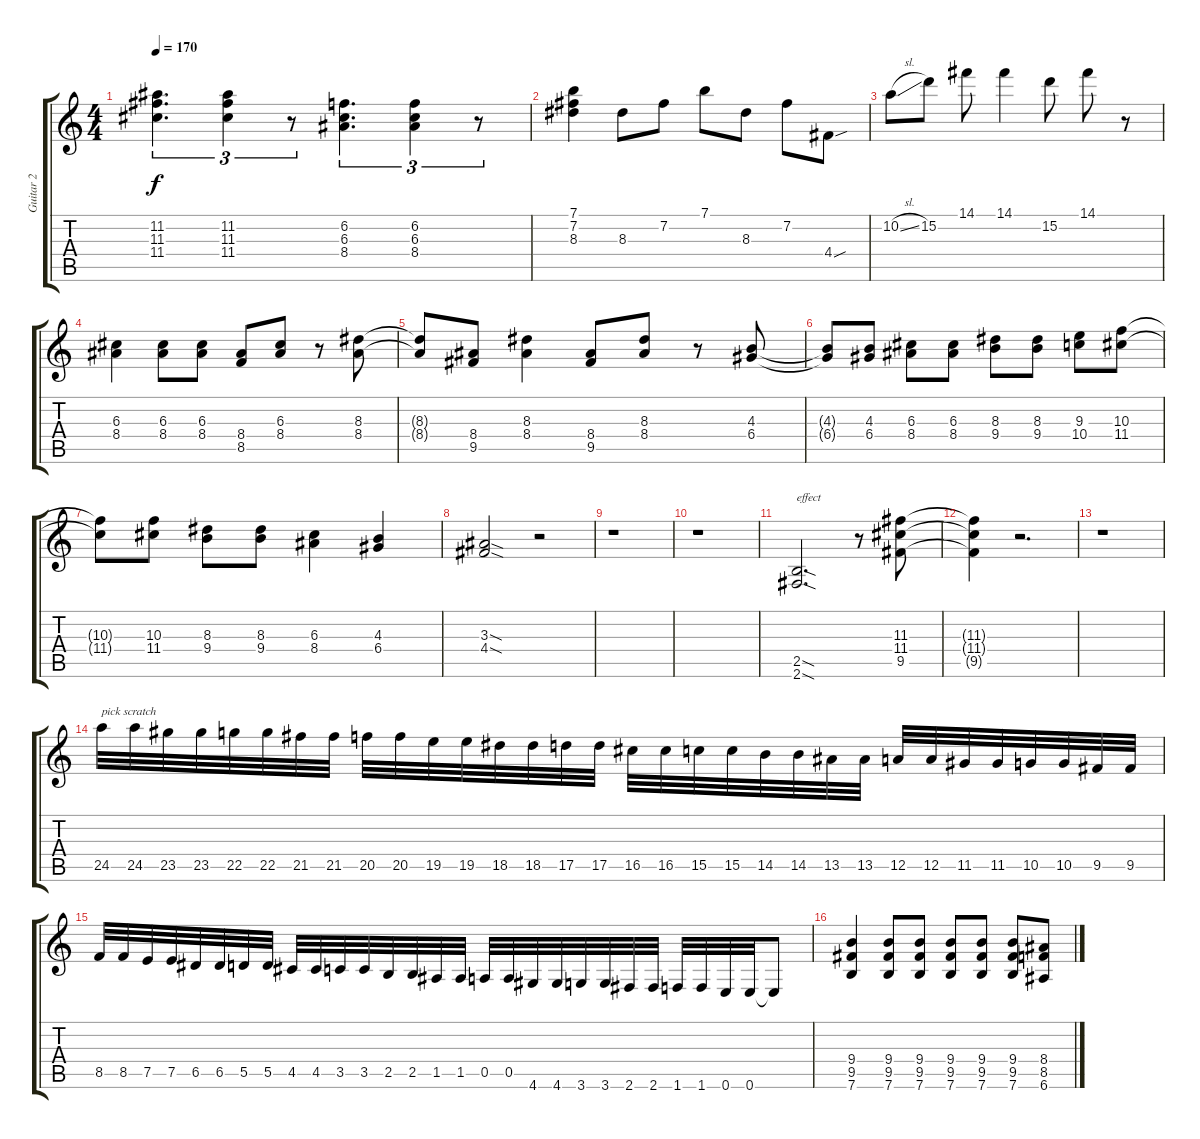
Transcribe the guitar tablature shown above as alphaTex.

\track ("Guitar 2" "Guitar 2") {instrument distortionguitar}
\staff {score tabs}
\tuning (E4 B3 G3 D3 A2 E2) {hide}
\ts (4 4)
\tempo 170
\clef g2
\ks c
(11.2 11.3 11.4).4{d tu (3 2) dy f} (11.2 11.3 11.4).4{tu (3 2)} r.8{tu (3 2)} (6.2 6.3 8.4).4{d tu (3 2)} (6.2 6.3 8.4).4{tu (3 2)} r.8{tu (3 2)} |
(7.1 7.2 8.3).4 8.3.8 7.2.8 7.1.8 8.3.8 7.2.8 4.4{sou}.8 |
10.2{sl}.8 15.2.8 14.1.8 14.1.4 15.2.8 14.1.8 r.8 |
(6.3 8.4).4 (6.3 8.4).8 (6.3 8.4).8 (8.4 8.5).8 (6.3 8.4).8 r.8 (8.3 8.4).8 |
(8.3{t} 8.4{t}).8 (8.4 9.5).8 (8.3 8.4).4 (8.4 9.5).8 (8.3 8.4).8 r.8 (4.3 6.4).8 |
(4.3{t} 6.4{t}).8 (4.3 6.4).8 (6.3 8.4).8 (6.3 8.4).8 (8.3 9.4).8 (8.3 9.4).8 (9.3 10.4).8 (10.3 11.4).8 |
(10.3{t} 11.4{t}).8 (10.3 11.4).8 (8.3 9.4).8 (8.3 9.4).8 (6.3 8.4).4 (4.3 6.4).4 |
(3.3{sod} 4.4{sod}).2 r.2 |
r.1 |
r.1 |
(2.5{sod} 2.6{sod}).2{d txt "effect" volume 10} r.8 (11.3 11.4 9.5).8{volume 12} |
(11.3{t} 11.4{t} 9.5{t}).4 r.2{d} |
r.1 |
24.5.32{txt "pick scratch" instrument distortionguitar} 24.5.32 23.5.32 23.5.32 22.5.32 22.5.32 21.5.32 21.5.32 20.5.32 20.5.32 19.5.32 19.5.32 18.5.32 18.5.32 17.5.32 17.5.32 16.5.32 16.5.32 15.5.32 15.5.32 14.5.32 14.5.32 13.5.32 13.5.32 12.5.32 12.5.32 11.5.32 11.5.32 10.5.32 10.5.32 9.5.32 9.5.32 |
8.5.32 8.5.32 7.5.32 7.5.32 6.5.32 6.5.32 5.5.32 5.5.32 4.5.32 4.5.32 3.5.32 3.5.32 2.5.32 2.5.32 1.5.32 1.5.32 0.5.32 0.5.32 4.6.32 4.6.32 3.6.32 3.6.32 2.6.32 2.6.32 1.6.32 1.6.32 0.6.32 0.6.32 0.6{t}.8 |
(9.4 9.5 7.6).4{volume 10} (9.4 9.5 7.6).8 (9.4 9.5 7.6).8 (9.4 9.5 7.6).8 (9.4 9.5 7.6).8 (9.4 9.5 7.6).8 (8.4 8.5 6.6).8
